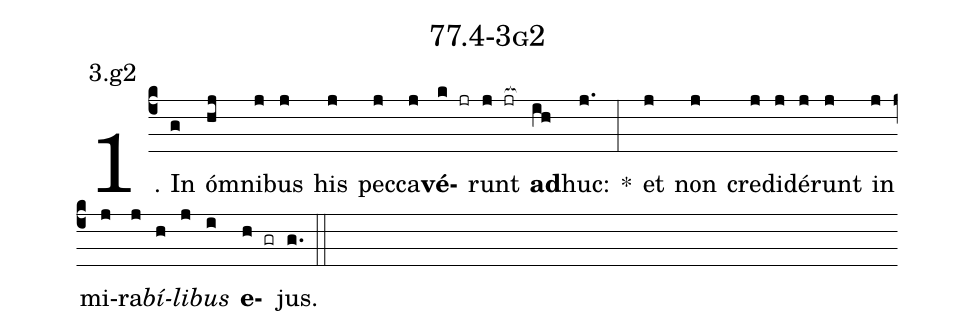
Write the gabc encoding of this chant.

name: 77.4-3g2;
annotation: 3.g2;
%%
(c4)1. In(g) óm(hj)ni(j)bus(j) his(j) pec(j)ca(j)<b>vé</b>(k jr)runt(j jr[ocb:1{]) <b>ad</b>(ih[ocb:0}])huc:(j.) *(:) et(j) non(j) cre(j)di(j)dé(j)runt(j) in(j) mi(j)ra(j)<i>bí</i>(h)<i>li</i>(j)<i>bus</i>(i) <b>e</b>(h gr)jus.(g.) (::)


%E(j) u(h) o(j) u(i) a(h) e.(g.) (::)
